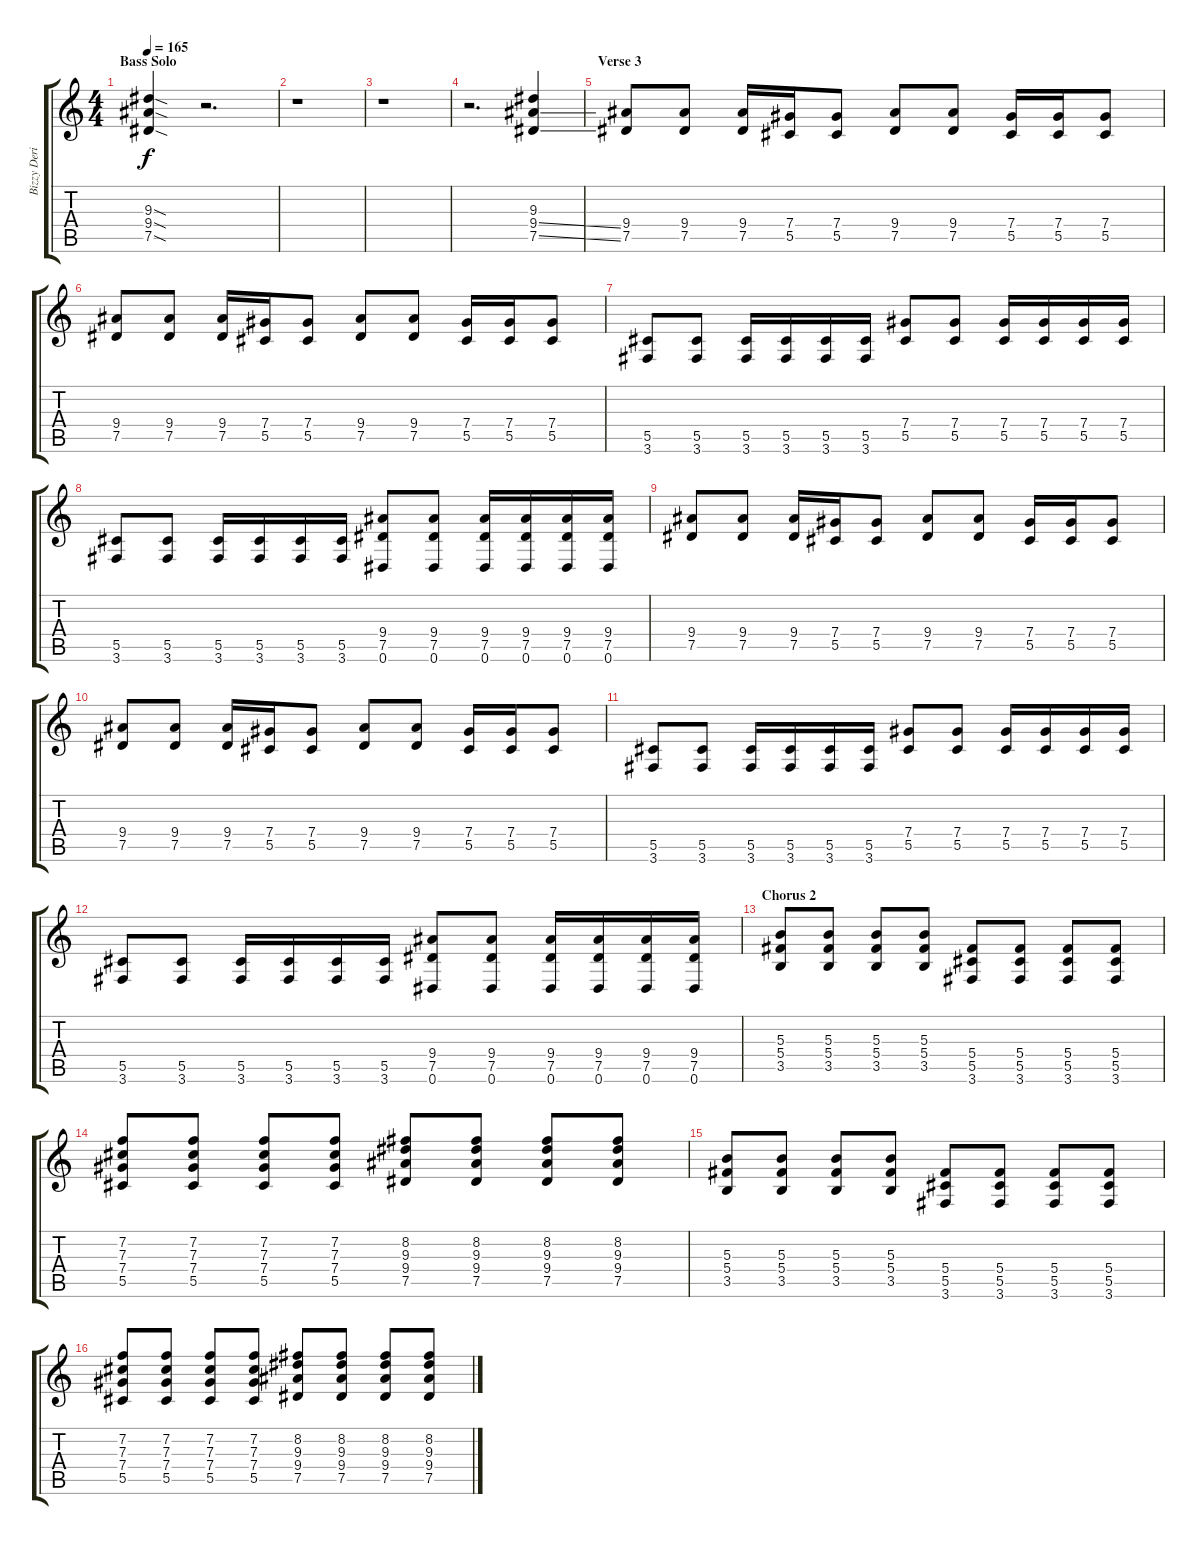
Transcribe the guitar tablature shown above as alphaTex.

\track ("Bizzy Derick" "Bizzy Deri") {instrument distortionguitar}
\staff {score tabs}
\tuning (Eb4 Bb3 Gb3 Db3 Ab2 Eb2) {hide}
\ts (4 4)
\section ("" "Bass Solo")
\tempo 165
\clef g2
\ks c
(9.3{sod} 9.4{sod} 7.5{sod}).4{dy f} r.2{d} |
r.1 |
r.1 |
r.2{d} (9.3 9.4{ss} 7.5{ss}).4 |
\section ("" "Verse 3")
(9.4 7.5).8 (9.4 7.5).8 (9.4 7.5).16 (7.4 5.5).16 (7.4 5.5).8 (9.4 7.5).8 (9.4 7.5).8 (7.4 5.5).16 (7.4 5.5).16 (7.4 5.5).8 |
(9.4 7.5).8 (9.4 7.5).8 (9.4 7.5).16 (7.4 5.5).16 (7.4 5.5).8 (9.4 7.5).8 (9.4 7.5).8 (7.4 5.5).16 (7.4 5.5).16 (7.4 5.5).8 |
(5.5 3.6).8 (5.5 3.6).8 (5.5 3.6).16 (5.5 3.6).16 (5.5 3.6).16 (5.5 3.6).16 (7.4 5.5).8 (7.4 5.5).8 (7.4 5.5).16 (7.4 5.5).16 (7.4 5.5).16 (7.4 5.5).16 |
(5.5 3.6).8 (5.5 3.6).8 (5.5 3.6).16 (5.5 3.6).16 (5.5 3.6).16 (5.5 3.6).16 (9.4 7.5 0.6).8 (9.4 7.5 0.6).8 (9.4 7.5 0.6).16 (9.4 7.5 0.6).16 (9.4 7.5 0.6).16 (9.4 7.5 0.6).16 |
(9.4 7.5).8 (9.4 7.5).8 (9.4 7.5).16 (7.4 5.5).16 (7.4 5.5).8 (9.4 7.5).8 (9.4 7.5).8 (7.4 5.5).16 (7.4 5.5).16 (7.4 5.5).8 |
(9.4 7.5).8 (9.4 7.5).8 (9.4 7.5).16 (7.4 5.5).16 (7.4 5.5).8 (9.4 7.5).8 (9.4 7.5).8 (7.4 5.5).16 (7.4 5.5).16 (7.4 5.5).8 |
(5.5 3.6).8 (5.5 3.6).8 (5.5 3.6).16 (5.5 3.6).16 (5.5 3.6).16 (5.5 3.6).16 (7.4 5.5).8 (7.4 5.5).8 (7.4 5.5).16 (7.4 5.5).16 (7.4 5.5).16 (7.4 5.5).16 |
(5.5 3.6).8 (5.5 3.6).8 (5.5 3.6).16 (5.5 3.6).16 (5.5 3.6).16 (5.5 3.6).16 (9.4 7.5 0.6).8 (9.4 7.5 0.6).8 (9.4 7.5 0.6).16 (9.4 7.5 0.6).16 (9.4 7.5 0.6).16 (9.4 7.5 0.6).16 |
\section ("" "Chorus 2")
(5.3 5.4 3.5).8 (5.3 5.4 3.5).8 (5.3 5.4 3.5).8 (5.3 5.4 3.5).8 (5.4 5.5 3.6).8 (5.4 5.5 3.6).8 (5.4 5.5 3.6).8 (5.4 5.5 3.6).8 |
(7.2 7.3 7.4 5.5).8 (7.2 7.3 7.4 5.5).8 (7.2 7.3 7.4 5.5).8 (7.2 7.3 7.4 5.5).8 (8.2 9.3 9.4 7.5).8 (8.2 9.3 9.4 7.5).8 (8.2 9.3 9.4 7.5).8 (8.2 9.3 9.4 7.5).8 |
(5.3 5.4 3.5).8 (5.3 5.4 3.5).8 (5.3 5.4 3.5).8 (5.3 5.4 3.5).8 (5.4 5.5 3.6).8 (5.4 5.5 3.6).8 (5.4 5.5 3.6).8 (5.4 5.5 3.6).8 |
(7.2 7.3 7.4 5.5).8 (7.2 7.3 7.4 5.5).8 (7.2 7.3 7.4 5.5).8 (7.2 7.3 7.4 5.5).8 (8.2 9.3 9.4 7.5).8 (8.2 9.3 9.4 7.5).8 (8.2 9.3 9.4 7.5).8 (8.2 9.3 9.4 7.5).8
